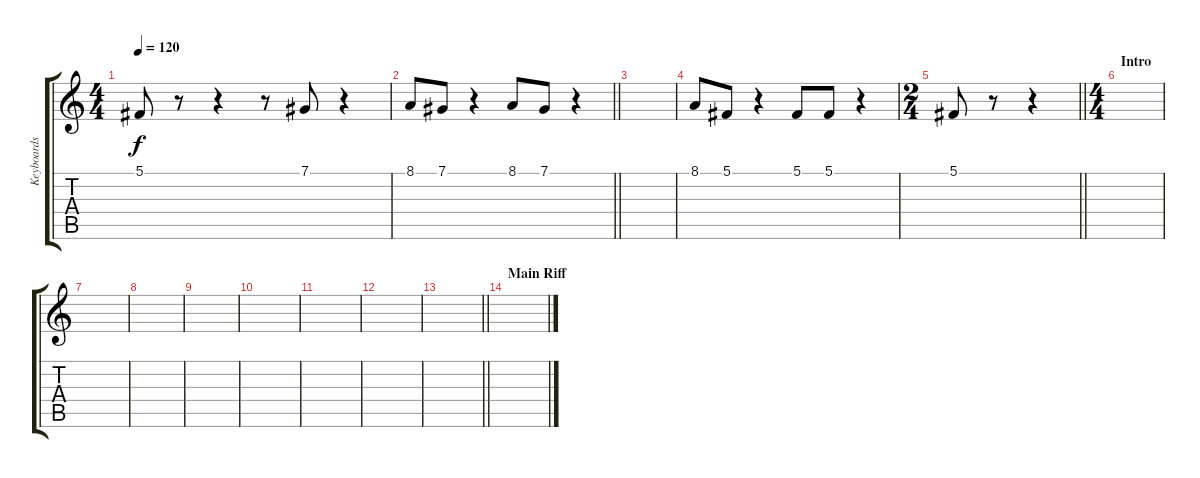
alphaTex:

\track ("Keyboards I" "Keyboards ") {instrument lead5charang}
\staff {score tabs}
\tuning (Db4 Ab3 E3 B2 Gb2 B1) {hide}
\ts (4 4)
\tempo 120
\clef g2
\ks c
5.1.8{dy f} r.8 r.4 r.8 7.1.8 r.4 |
\barLineRight lightlight
8.1.8 7.1.8 r.4 8.1.8 7.1.8 r.4 |
\section ("" "")
|
8.1.8 5.1.8 r.4 5.1.8 5.1.8 r.4 |
\ts (2 4)
\barLineRight lightlight
5.1.8 r.8 r.4 |
\ts (4 4)
\section ("" "Intro")
|
|
|
|
|
|
|
\barLineRight lightlight
|
\section ("" "Main Riff")
